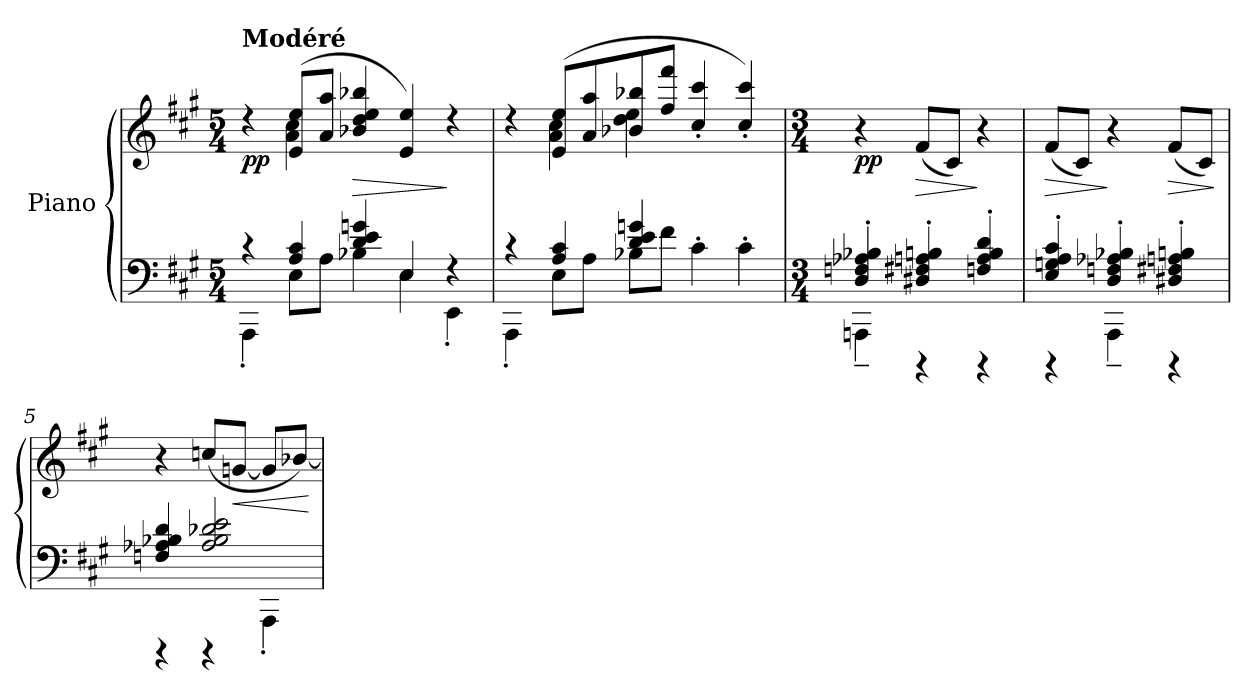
**kern	**kern	**dynam
*part1	*part1	*part1
*staff2	*staff1	*staff1/2
*I"Piano	*	*
*clefF4	*clefG2	*
*k[f#c#g#]	*k[f#c#g#]	*
*M5/4	*M5/4	*
*MM84	*MM84	*
=1	=1	=1
*^	*^	*
!	!	!LO:TX:a:B:t=Modéré	!	!
!	!	!	!	!LO:DY:b
4r	4AAA'\	4rdd	4ryy	pp
4A/ 4c#/	8E\L	(>8e/ 8ee/L	4a\ 4cc#\	.
.	8A\J	8a/ 8aa/J	.	.
!	!	!	!	!LO:HP:b
4d/ 4e/ 4gn/	4B-X\	4b-X/ 4dd/ 4ee/ 4bb-X/	2.ryy	>
4E/	4E\	4e/ 4ee/)	.	.
4r	4EE'\	4rdd	.	]
=2	=2	=2	=2	=2
4r	4AAA'\	4rdd	4ryy	.
4A/ 4c#/	8E\L	(>8e/ 8ee/L	4a\ 4cc#\	.
.	8A\J	8a/ 8aa/	.	.
4d/ 4e/ 4gn/	8B-X\L	8b-X/ 8bb-X/	4dd\ 4ee\	.
.	8f#\J	8ff#/ 8fff#/J	.	.
2ryy	4c#'\	4cc#/' 4ccc#/'	2ryy	.
.	4c#'\	4cc#/' 4ccc#/')	.	.
*	*	*v	*v	*
=3	=3	=3	=3
*M3/4	*	*M3/4	*
!	!	!	!LO:DY:b
4D/' 4Fn/' 4A-X/' 4B-X/'	4AAAni~\	4r	pp
!	!	!	!LO:HP:b
4D#X/' 4F#X/' 4An/' 4Bn/'	4rBBBB	(<8f#/L	>
.	.	8c#/J)	.
4Fn/' 4A/' 4B/' 4d/'	4rBBBB	4r	]
!!LO:PB:g=z
=4	=4	=4	=4
!	!	!	!LO:HP:b
4E/' 4Gn/' 4A/' 4c#/'	4rBBBB	(<8f#/L	>
.	.	8c#/J)	.
4D/' 4Fn/' 4A-X/' 4B-X/'	4AAA~\	4r	]
!	!	!	!LO:HP:b
4D#X/' 4F#X/' 4An/' 4Bn/'	4rBBBB	(<8f#/L	>
.	.	8c#/J)	.
*v	*v	*	*
.	.	]
=5	=5	=5
*^	*	*
4Fn/ 4A-X/ 4B-X/ 4d/	4rBBBB	4r	.
2A-/ 2B-/ 2d-X/ 2e/	4rBBBB	(<8ccn/L	.
!	!	!	!LO:HP:b
.	.	[8gn/J	<
.	4AAA'\	8g/L]	.
.	.	[8b-X/J)	.
*v	*v	*	*
.	.	[
=	=	=
*-	*-	*-
